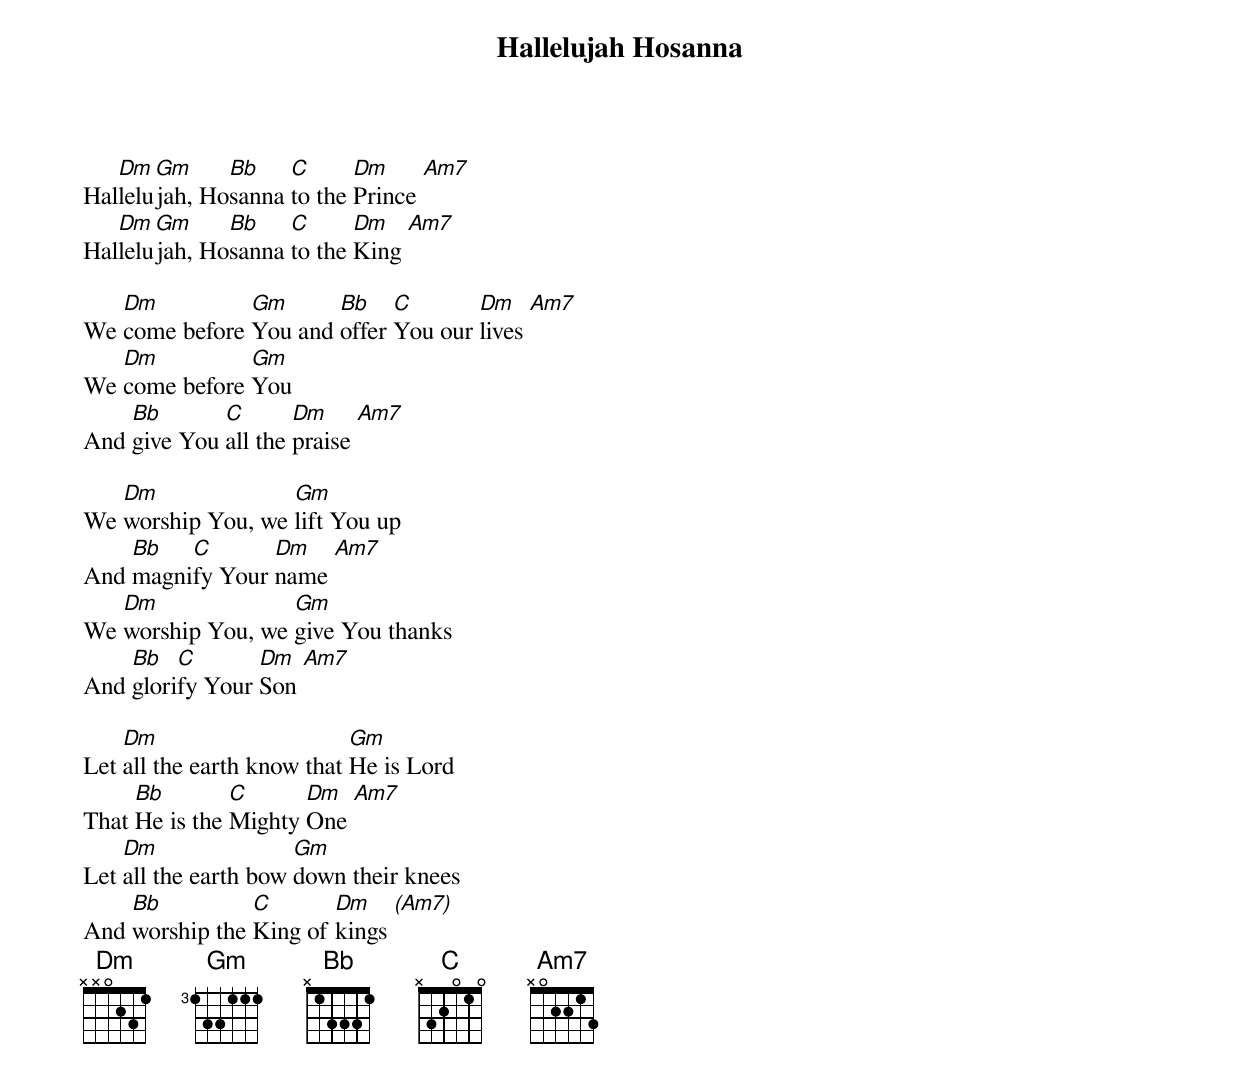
{title: Hallelujah Hosanna}
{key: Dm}
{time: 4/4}
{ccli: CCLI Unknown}
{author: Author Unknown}
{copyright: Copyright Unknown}

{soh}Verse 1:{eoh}
Hal[Dm]lelu[Gm]jah, Ho[Bb]sanna [C]to the [Dm]Prince [Am7]
Hal[Dm]lelu[Gm]jah, Ho[Bb]sanna [C]to the [Dm]King [Am7]

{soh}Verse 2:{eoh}
We [Dm]come before [Gm]You and [Bb]offer [C]You our [Dm]lives [Am7]
We [Dm]come before [Gm]You
And [Bb]give You [C]all the [Dm]praise [Am7]

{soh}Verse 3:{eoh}
We [Dm]worship You, we [Gm]lift You up
And [Bb]magni[C]fy Your [Dm]name [Am7]
We [Dm]worship You, we [Gm]give You thanks
And [Bb]glori[C]fy Your [Dm]Son [Am7]

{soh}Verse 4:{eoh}
Let [Dm]all the earth know that [Gm]He is Lord
That [Bb]He is the [C]Mighty [Dm]One [Am7]
Let [Dm]all the earth bow [Gm]down their knees
And [Bb]worship the [C]King of [Dm]kings [(Am7)]
